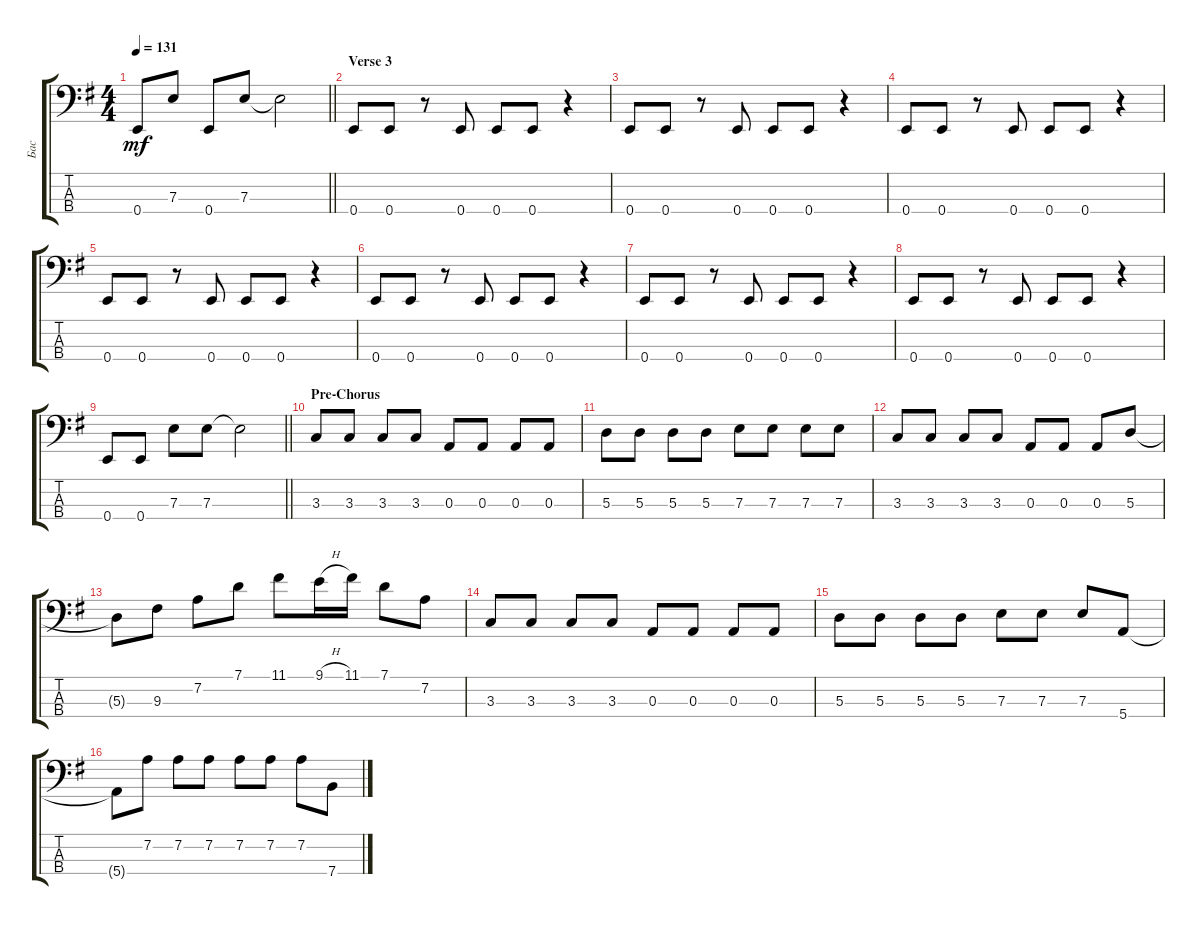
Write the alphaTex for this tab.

\track ("Бас" "Бас") {instrument electricbassfinger}
\staff {score tabs}
\tuning (G2 D2 A1 E1) {hide}
\ts (4 4)
\tempo 131
\clef f4
\barLineRight lightlight
\ks eminor
0.4.8{dy mf} 7.3.8 0.4.8 7.3.8 7.3{t}.2 |
\section ("" "Verse 3")
0.4.8 0.4.8 r.8 0.4.8 0.4.8 0.4.8 r.4 |
0.4.8 0.4.8 r.8 0.4.8 0.4.8 0.4.8 r.4 |
0.4.8 0.4.8 r.8 0.4.8 0.4.8 0.4.8 r.4 |
0.4.8 0.4.8 r.8 0.4.8 0.4.8 0.4.8 r.4 |
0.4.8 0.4.8 r.8 0.4.8 0.4.8 0.4.8 r.4 |
0.4.8 0.4.8 r.8 0.4.8 0.4.8 0.4.8 r.4 |
0.4.8 0.4.8 r.8 0.4.8 0.4.8 0.4.8 r.4 |
\barLineRight lightlight
0.4.8 0.4.8 7.3.8 7.3.8 7.3{t}.2 |
\section ("" "Pre-Chorus")
3.3.8 3.3.8 3.3.8 3.3.8 0.3.8 0.3.8 0.3.8 0.3.8 |
5.3.8 5.3.8 5.3.8 5.3.8 7.3.8 7.3.8 7.3.8 7.3.8 |
3.3.8 3.3.8 3.3.8 3.3.8 0.3.8 0.3.8 0.3.8 5.3.8 |
5.3{t}.8 9.3.8 7.2.8 7.1.8 11.1.8 9.1{h}.16 11.1.16 7.1.8 7.2.8 |
3.3.8 3.3.8 3.3.8 3.3.8 0.3.8 0.3.8 0.3.8 0.3.8 |
5.3.8 5.3.8 5.3.8 5.3.8 7.3.8 7.3.8 7.3.8 5.4.8 |
5.4{t}.8 7.2.8 7.2.8 7.2.8 7.2.8 7.2.8 7.2.8 7.4.8
